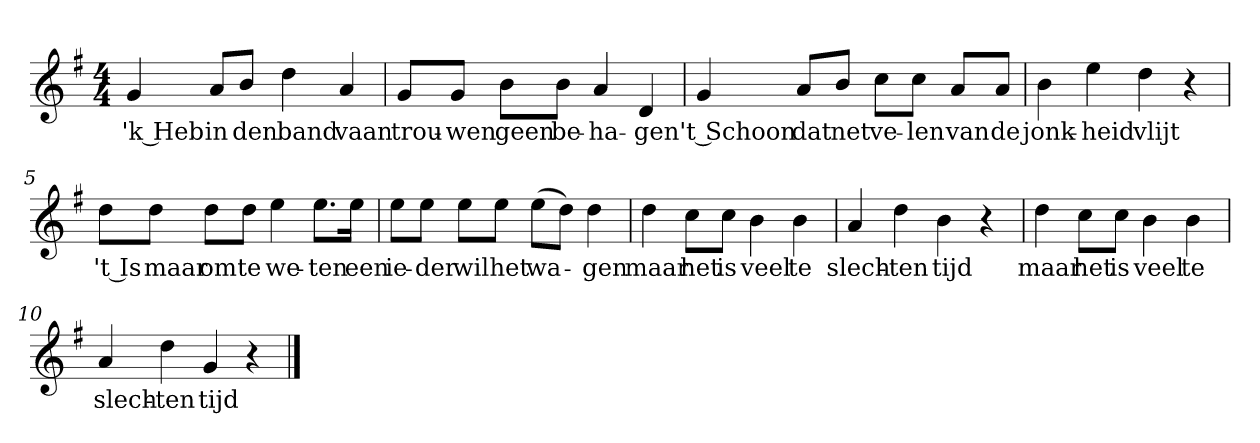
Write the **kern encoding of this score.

**kern	**text
*part1	*part1
*staff1	*staff1
*clefG2	*
*k[f#]	*
*G:	*
*M4/4	*
*MM120	*
=1	=1
4g	'k Heb
8a/L	in
8b/J	den
4dd	band
4a	vaan
=2	=2
8g/L	trou-
8g/J	-wen
8b\L	geen
8b\J	be-
4a	-ha-
4d	-gen
=3	=3
4g	't Schoon
8a/L	dat
8b/J	net
8cc\L	ve-
8cc\J	-len
8a/L	van
8a/J	de
=4	=4
4b	jonk-
4ee	-heid
4dd	vlijt
4r	.
=5	=5
8dd\L	't Is
8dd\J	maar
8dd\L	om
8dd\J	te
4ee	we-
8.ee\L	-ten
16ee\Jk	een
=6	=6
8ee\L	ie-
8ee\J	-der
8ee\L	wil
8ee\J	het
(8ee\L	wa-
8dd\J)	.
4dd	-gen
=7	=7
4dd	maar
8cc\L	het
8cc\J	is
4b	veel
4b	te
=8	=8
4a	slech-
4dd	-ten
4b	tijd
4r	.
=9	=9
4dd	maar
8cc\L	het
8cc\J	is
4b	veel
4b	te
=10	=10
4a	slech-
4dd	-ten
4g	tijd
4r	.
==	==
*-	*-
